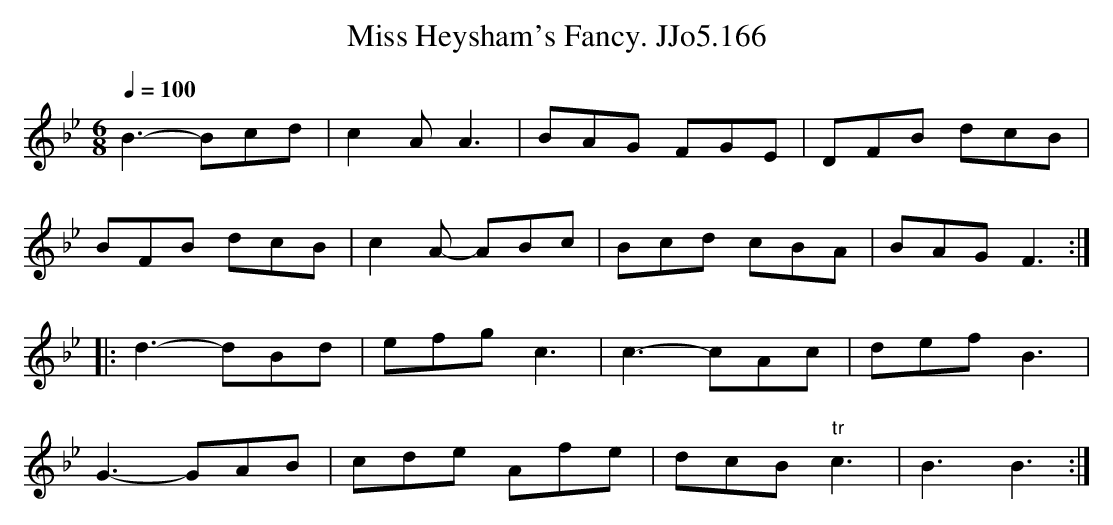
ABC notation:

X:1
T:Miss Heysham's Fancy. JJo5.166
M:6/8
L:1/8
Q:1/4=100
K:Bb
B3-Bcd|c2AA3|BAG FGE|DFB dcB|
BFB dcB|c2A- ABc|Bcd cBA|BAGF3:|
|:d3-dBd|efgc3|c3-cAc|defB3|
G3-GAB| cde Afe|dcB "tr"c3|B3B3:|
